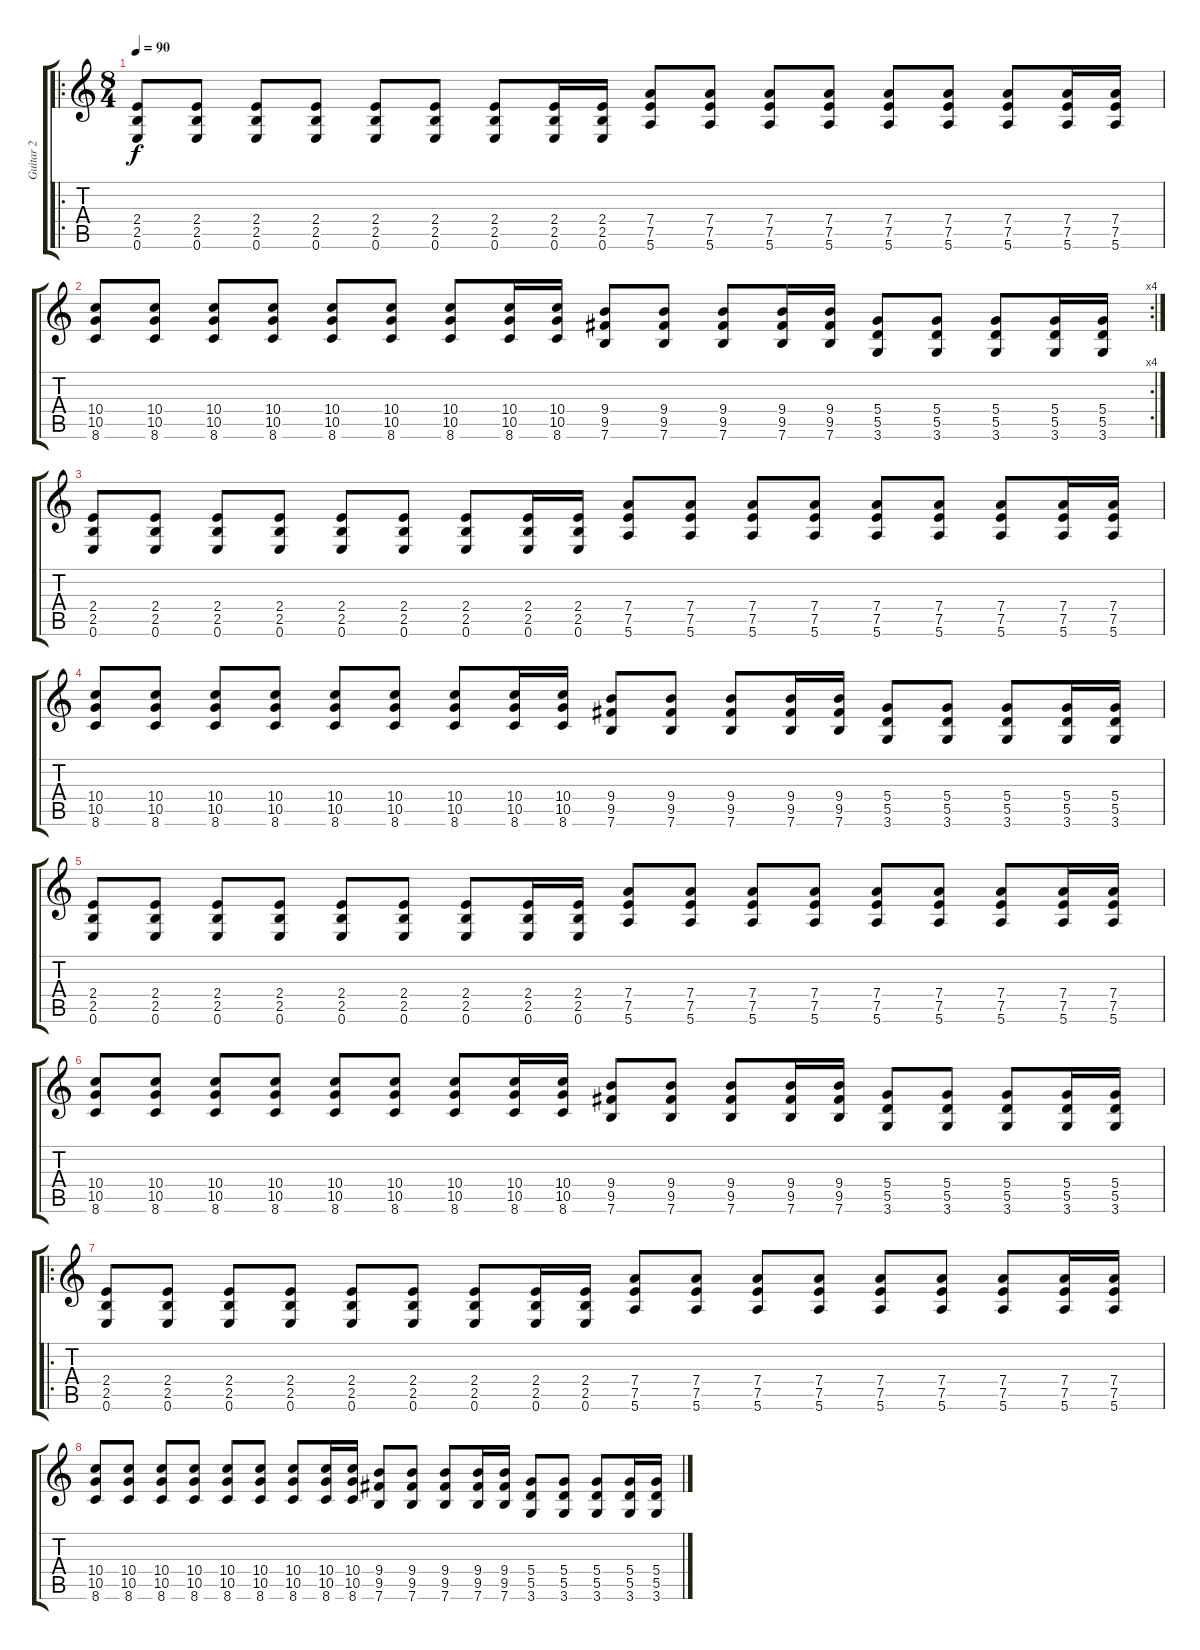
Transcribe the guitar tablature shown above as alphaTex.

\track ("Guitar 2" "Guitar 2") {instrument distortionguitar}
\staff {score tabs}
\tuning (E4 B3 G3 D3 A2 E2) {hide}
\ro
\ts (8 4)
\tempo 90
\clef g2
\ks c
(2.4 2.5 0.6).8{dy f} (2.4 2.5 0.6).8 (2.4 2.5 0.6).8 (2.4 2.5 0.6).8 (2.4 2.5 0.6).8 (2.4 2.5 0.6).8 (2.4 2.5 0.6).8 (2.4 2.5 0.6).16 (2.4 2.5 0.6).16 (7.4 7.5 5.6).8 (7.4 7.5 5.6).8 (7.4 7.5 5.6).8 (7.4 7.5 5.6).8 (7.4 7.5 5.6).8 (7.4 7.5 5.6).8 (7.4 7.5 5.6).8 (7.4 7.5 5.6).16 (7.4 7.5 5.6).16 |
\rc 4
(10.4 10.5 8.6).8 (10.4 10.5 8.6).8 (10.4 10.5 8.6).8 (10.4 10.5 8.6).8 (10.4 10.5 8.6).8 (10.4 10.5 8.6).8 (10.4 10.5 8.6).8 (10.4 10.5 8.6).16 (10.4 10.5 8.6).16 (9.4 9.5 7.6).8 (9.4 9.5 7.6).8 (9.4 9.5 7.6).8 (9.4 9.5 7.6).16 (9.4 9.5 7.6).16 (5.4 5.5 3.6).8 (5.4 5.5 3.6).8 (5.4 5.5 3.6).8 (5.4 5.5 3.6).16 (5.4 5.5 3.6).16 |
(2.4 2.5 0.6).8 (2.4 2.5 0.6).8 (2.4 2.5 0.6).8 (2.4 2.5 0.6).8 (2.4 2.5 0.6).8 (2.4 2.5 0.6).8 (2.4 2.5 0.6).8 (2.4 2.5 0.6).16 (2.4 2.5 0.6).16 (7.4 7.5 5.6).8 (7.4 7.5 5.6).8 (7.4 7.5 5.6).8 (7.4 7.5 5.6).8 (7.4 7.5 5.6).8 (7.4 7.5 5.6).8 (7.4 7.5 5.6).8 (7.4 7.5 5.6).16 (7.4 7.5 5.6).16 |
(10.4 10.5 8.6).8 (10.4 10.5 8.6).8 (10.4 10.5 8.6).8 (10.4 10.5 8.6).8 (10.4 10.5 8.6).8 (10.4 10.5 8.6).8 (10.4 10.5 8.6).8 (10.4 10.5 8.6).16 (10.4 10.5 8.6).16 (9.4 9.5 7.6).8 (9.4 9.5 7.6).8 (9.4 9.5 7.6).8 (9.4 9.5 7.6).16 (9.4 9.5 7.6).16 (5.4 5.5 3.6).8 (5.4 5.5 3.6).8 (5.4 5.5 3.6).8 (5.4 5.5 3.6).16 (5.4 5.5 3.6).16 |
(2.4 2.5 0.6).8 (2.4 2.5 0.6).8 (2.4 2.5 0.6).8 (2.4 2.5 0.6).8 (2.4 2.5 0.6).8 (2.4 2.5 0.6).8 (2.4 2.5 0.6).8 (2.4 2.5 0.6).16 (2.4 2.5 0.6).16 (7.4 7.5 5.6).8 (7.4 7.5 5.6).8 (7.4 7.5 5.6).8 (7.4 7.5 5.6).8 (7.4 7.5 5.6).8 (7.4 7.5 5.6).8 (7.4 7.5 5.6).8 (7.4 7.5 5.6).16 (7.4 7.5 5.6).16 |
(10.4 10.5 8.6).8 (10.4 10.5 8.6).8 (10.4 10.5 8.6).8 (10.4 10.5 8.6).8 (10.4 10.5 8.6).8 (10.4 10.5 8.6).8 (10.4 10.5 8.6).8 (10.4 10.5 8.6).16 (10.4 10.5 8.6).16 (9.4 9.5 7.6).8 (9.4 9.5 7.6).8 (9.4 9.5 7.6).8 (9.4 9.5 7.6).16 (9.4 9.5 7.6).16 (5.4 5.5 3.6).8 (5.4 5.5 3.6).8 (5.4 5.5 3.6).8 (5.4 5.5 3.6).16 (5.4 5.5 3.6).16 |
\ro
(2.4 2.5 0.6).8 (2.4 2.5 0.6).8 (2.4 2.5 0.6).8 (2.4 2.5 0.6).8 (2.4 2.5 0.6).8 (2.4 2.5 0.6).8 (2.4 2.5 0.6).8 (2.4 2.5 0.6).16 (2.4 2.5 0.6).16 (7.4 7.5 5.6).8 (7.4 7.5 5.6).8 (7.4 7.5 5.6).8 (7.4 7.5 5.6).8 (7.4 7.5 5.6).8 (7.4 7.5 5.6).8 (7.4 7.5 5.6).8 (7.4 7.5 5.6).16 (7.4 7.5 5.6).16 |
(10.4 10.5 8.6).8 (10.4 10.5 8.6).8 (10.4 10.5 8.6).8 (10.4 10.5 8.6).8 (10.4 10.5 8.6).8 (10.4 10.5 8.6).8 (10.4 10.5 8.6).8 (10.4 10.5 8.6).16 (10.4 10.5 8.6).16 (9.4 9.5 7.6).8 (9.4 9.5 7.6).8 (9.4 9.5 7.6).8 (9.4 9.5 7.6).16 (9.4 9.5 7.6).16 (5.4 5.5 3.6).8 (5.4 5.5 3.6).8 (5.4 5.5 3.6).8 (5.4 5.5 3.6).16 (5.4 5.5 3.6).16
